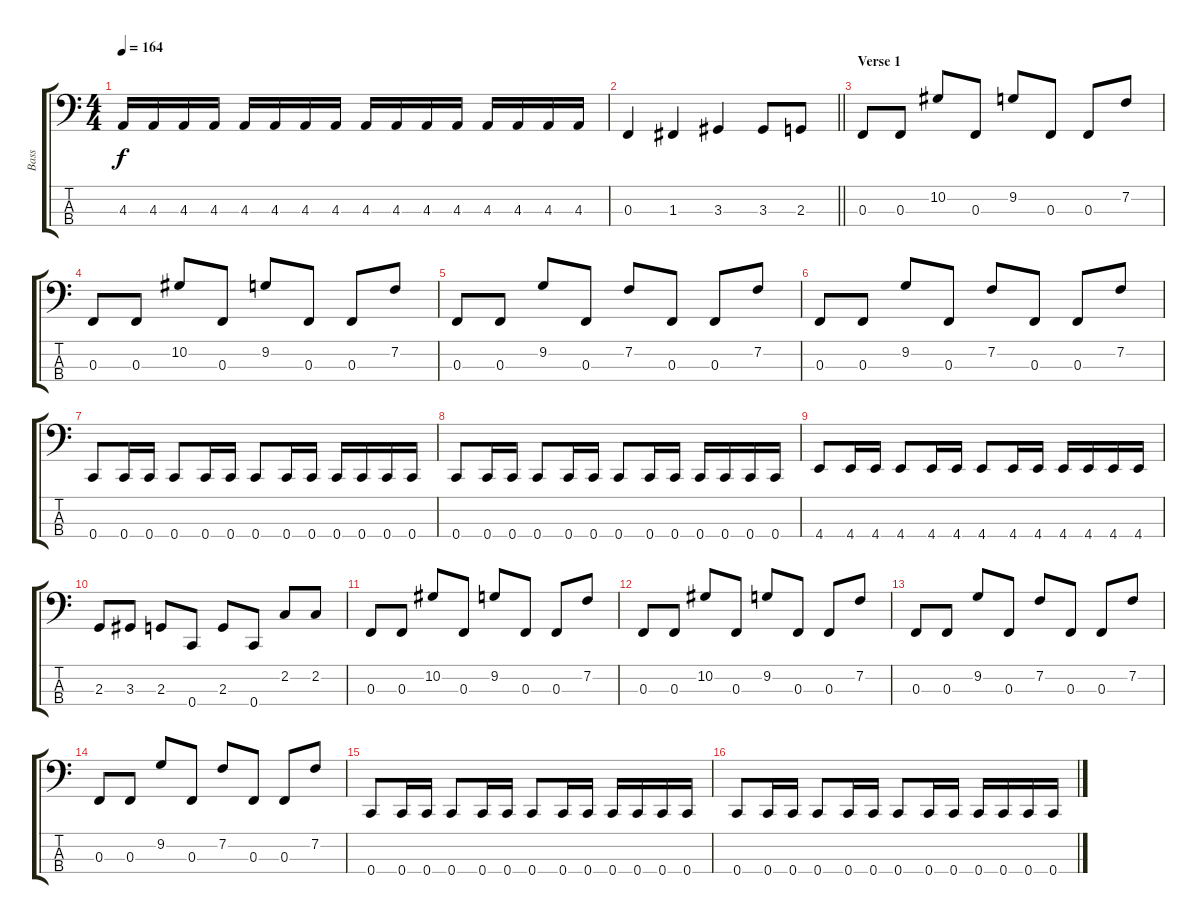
\track ("Bass" "Bass") {instrument electricbasspick}
\staff {score tabs}
\tuning (Eb2 Bb1 F1 C1) {hide}
\ts (4 4)
\tempo 164
\clef f4
\ks c
4.3.16{dy f} 4.3.16 4.3.16 4.3.16 4.3.16 4.3.16 4.3.16 4.3.16 4.3.16 4.3.16 4.3.16 4.3.16 4.3.16 4.3.16 4.3.16 4.3.16 |
\barLineRight lightlight
0.3.4 1.3.4 3.3.4 3.3.8 2.3.8 |
\section ("" "Verse 1")
0.3.8 0.3.8 10.2.8 0.3.8 9.2.8 0.3.8 0.3.8 7.2.8 |
0.3.8 0.3.8 10.2.8 0.3.8 9.2.8 0.3.8 0.3.8 7.2.8 |
0.3.8 0.3.8 9.2.8 0.3.8 7.2.8 0.3.8 0.3.8 7.2.8 |
0.3.8 0.3.8 9.2.8 0.3.8 7.2.8 0.3.8 0.3.8 7.2.8 |
0.4.8 0.4.16 0.4.16 0.4.8 0.4.16 0.4.16 0.4.8 0.4.16 0.4.16 0.4.16 0.4.16 0.4.16 0.4.16 |
0.4.8 0.4.16 0.4.16 0.4.8 0.4.16 0.4.16 0.4.8 0.4.16 0.4.16 0.4.16 0.4.16 0.4.16 0.4.16 |
4.4.8 4.4.16 4.4.16 4.4.8 4.4.16 4.4.16 4.4.8 4.4.16 4.4.16 4.4.16 4.4.16 4.4.16 4.4.16 |
2.3.8 3.3.8 2.3.8 0.4.8 2.3.8 0.4.8 2.2.8 2.2.8 |
0.3.8 0.3.8 10.2.8 0.3.8 9.2.8 0.3.8 0.3.8 7.2.8 |
0.3.8 0.3.8 10.2.8 0.3.8 9.2.8 0.3.8 0.3.8 7.2.8 |
0.3.8 0.3.8 9.2.8 0.3.8 7.2.8 0.3.8 0.3.8 7.2.8 |
0.3.8 0.3.8 9.2.8 0.3.8 7.2.8 0.3.8 0.3.8 7.2.8 |
0.4.8 0.4.16 0.4.16 0.4.8 0.4.16 0.4.16 0.4.8 0.4.16 0.4.16 0.4.16 0.4.16 0.4.16 0.4.16 |
0.4.8 0.4.16 0.4.16 0.4.8 0.4.16 0.4.16 0.4.8 0.4.16 0.4.16 0.4.16 0.4.16 0.4.16 0.4.16
